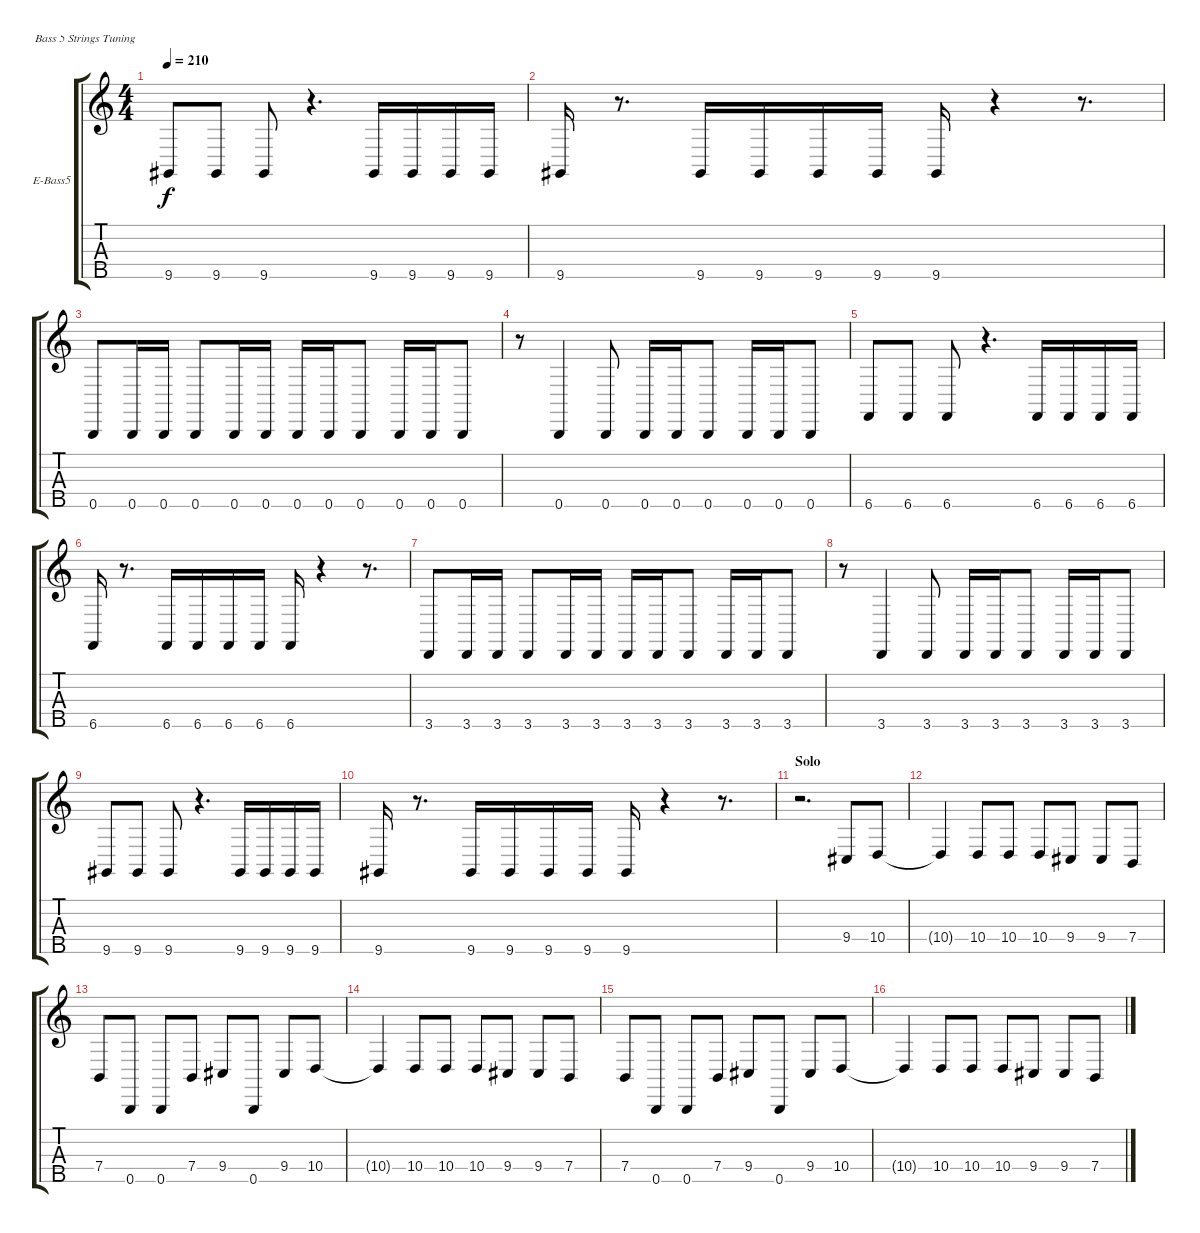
\bracketExtendMode groupsimilarinstruments
\firstSystemTrackNameOrientation horizontal
\otherSystemsTrackNameOrientation horizontal
\track ("Bass" "E-Bass5") {instrument electricbassfinger}
\staff {score tabs}
\tuning (G2 D2 A1 E1 B0)
\ts (4 4)
\tempo 210
\clef g2
\ks c
9.5.8{dy f} 9.5.8 9.5.8 r.4{d} 9.5.16 9.5.16 9.5.16 9.5.16 |
9.5.16 r.8{d} 9.5.16 9.5.16 9.5.16 9.5.16 9.5.16 r.4 r.8{d} |
0.5.8 0.5.16 0.5.16 0.5.8 0.5.16 0.5.16 0.5.16 0.5.16 0.5.8 0.5.16 0.5.16 0.5.8 |
r.8 0.5.4 0.5.8 0.5.16 0.5.16 0.5.8 0.5.16 0.5.16 0.5.8 |
6.5.8 6.5.8 6.5.8 r.4{d} 6.5.16 6.5.16 6.5.16 6.5.16 |
6.5.16 r.8{d} 6.5.16 6.5.16 6.5.16 6.5.16 6.5.16 r.4 r.8{d} |
3.5.8 3.5.16 3.5.16 3.5.8 3.5.16 3.5.16 3.5.16 3.5.16 3.5.8 3.5.16 3.5.16 3.5.8 |
r.8 3.5.4 3.5.8 3.5.16 3.5.16 3.5.8 3.5.16 3.5.16 3.5.8 |
9.5.8 9.5.8 9.5.8 r.4{d} 9.5.16 9.5.16 9.5.16 9.5.16 |
9.5.16 r.8{d} 9.5.16 9.5.16 9.5.16 9.5.16 9.5.16 r.4 r.8{d} |
\section ("" "Solo")
r.2{d} 9.4.8 10.4.8 |
10.4{t}.4 10.4.8 10.4.8 10.4.8 9.4.8 9.4.8 7.4.8 |
7.4.8 0.5.8 0.5.8 7.4.8 9.4.8 0.5.8 9.4.8 10.4.8 |
10.4{t}.4 10.4.8 10.4.8 10.4.8 9.4.8 9.4.8 7.4.8 |
7.4.8 0.5.8 0.5.8 7.4.8 9.4.8 0.5.8 9.4.8 10.4.8 |
10.4{t}.4 10.4.8 10.4.8 10.4.8 9.4.8 9.4.8 7.4.8
